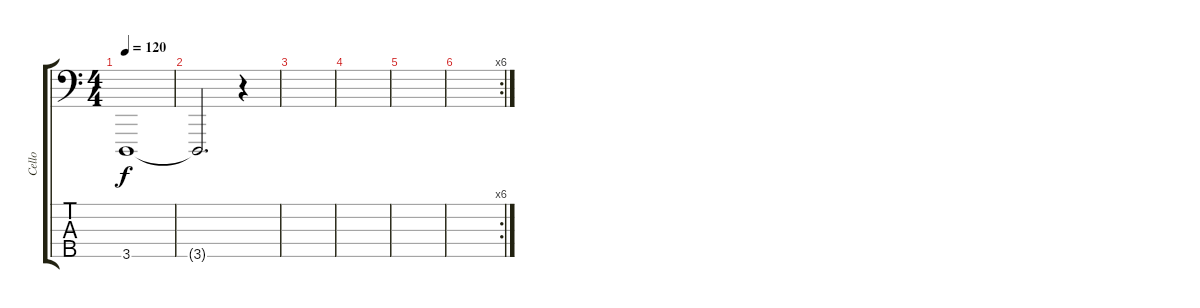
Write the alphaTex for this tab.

\track ("Cello" "Cello") {instrument cello}
\staff {score tabs}
\tuning (G2 D2 A1 E1 B0) {hide}
\ts (4 4)
\tempo 120
\clef f4
\ks c
3.5{t}.1{dy f} |
3.5{t}.2{d} r.4 |
|
|
|
\rc 6
